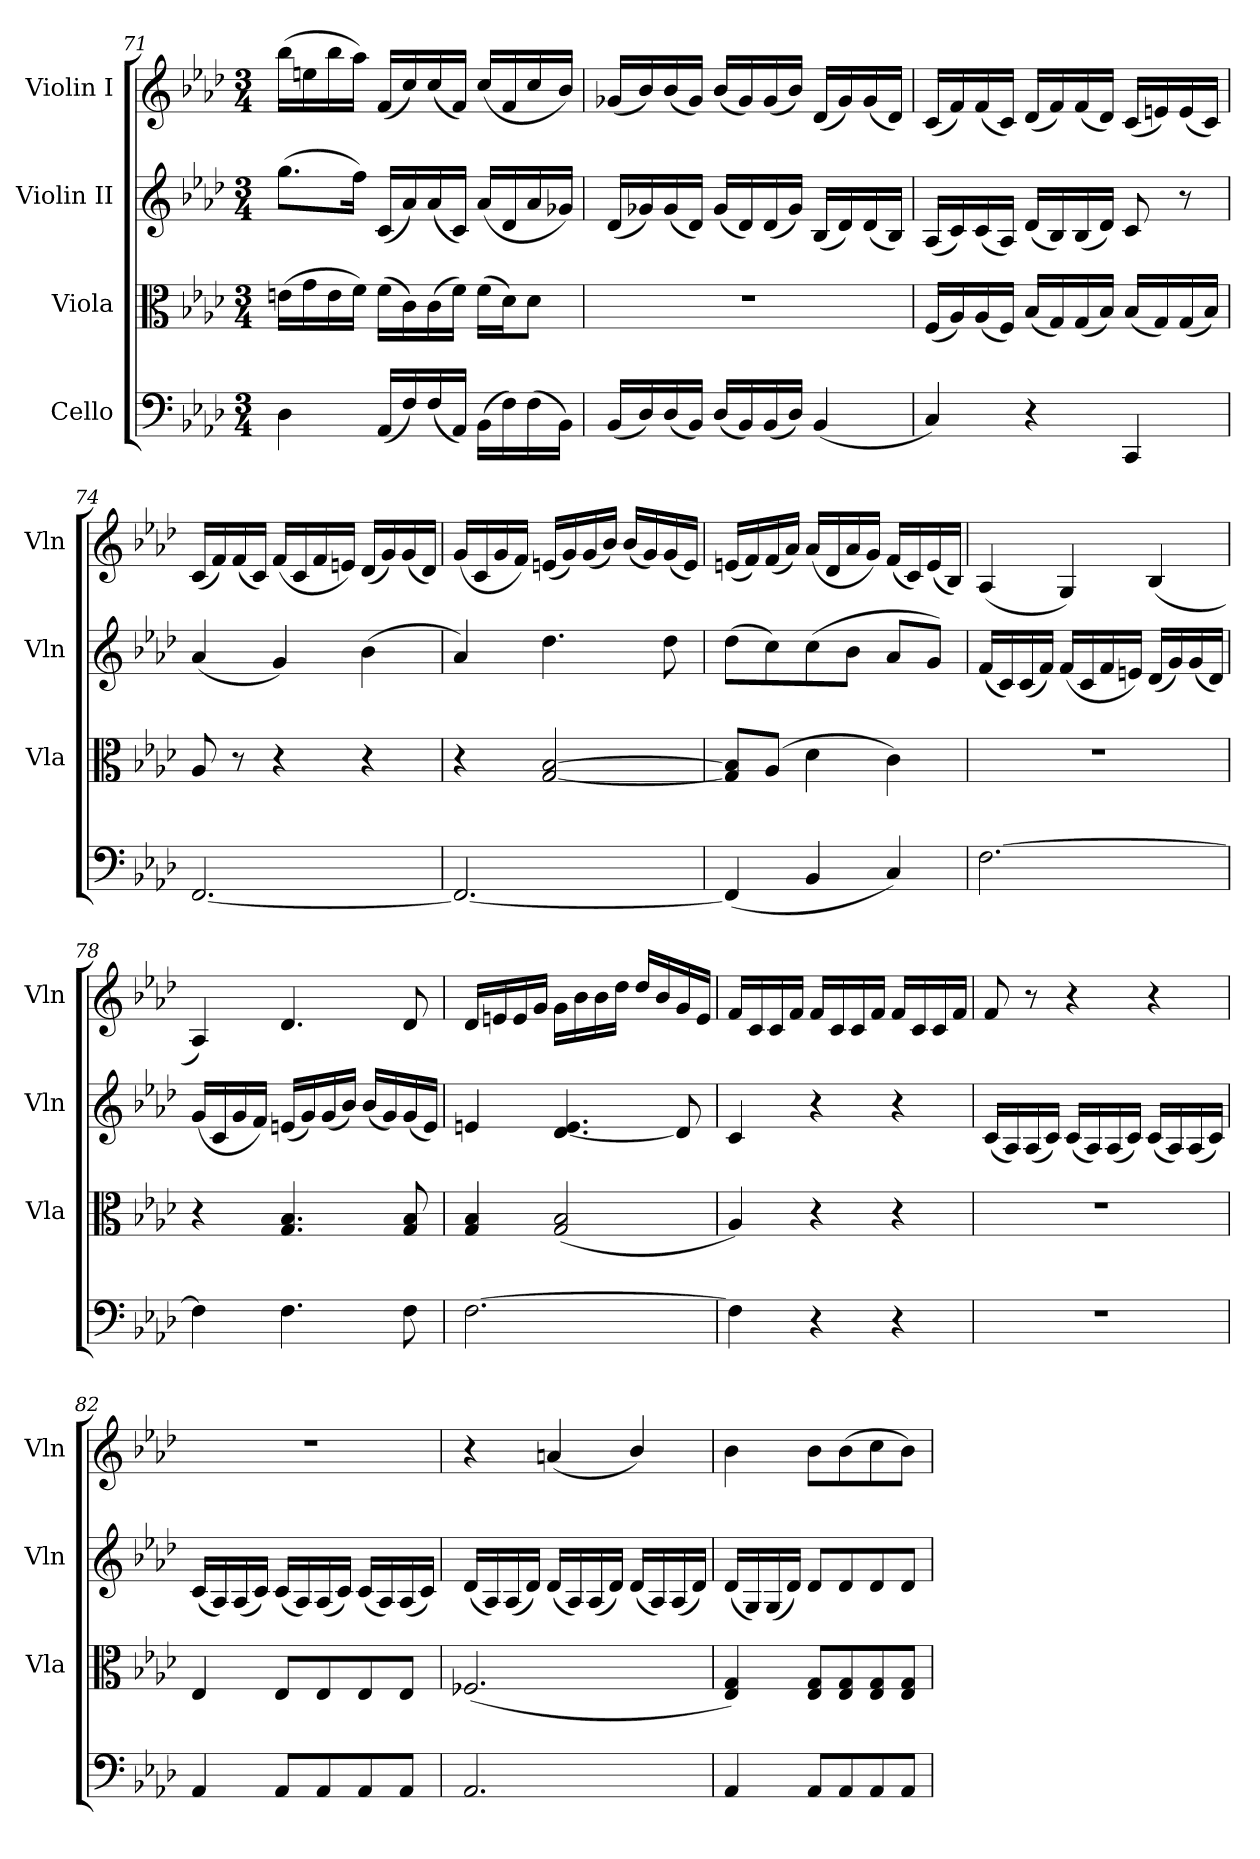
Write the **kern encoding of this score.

**kern	**kern	**kern	**kern
*part4	*part3	*part2	*part1
*staff4	*staff3	*staff2	*staff1
*I"Cello	*I"Viola	*I"Violin II	*I"Violin I
*	*I'Vla	*I'Vln	*I'Vln
*clefF4	*clefC3	*clefG2	*clefG2
*k[b-e-a-d-]	*k[b-e-a-d-]	*k[b-e-a-d-]	*k[b-e-a-d-]
*M3/4	*M3/4	*M3/4	*M3/4
=71	=71	=71	=71
4D-\	(>16en\LL	(>8.gg\L	(>16bb-\LL
.	16g\	.	16een\
.	16e\	.	16bb-\
.	16f\JJ)	16ff\Jk)	16aa-\JJ)
(<16AA-/LL	(>16f\LL	(<16c/LL	(<16f/LL
16F/)	16c\)	16a-/)	16cc/)
(<16F/	(>16c\	(<16a-/	(<16cc/
16AA-/JJ)	16f\JJ)	16c/JJ)	16f/JJ)
(>16BB-\LL	(>16f\LL	(<16a-/LL	(<16cc/LL
16F\)	16d-\J)	16d-/	16f/
(>16F\	8d-\J	16a-/	16cc/
16BB-\JJ)	.	16g-X/JJ)	16b-/JJ)
=72	=72	=72	=72
(<16BB-/LL	2.r	(<16d-/LL	(<16g-X/LL
16D-/)	.	16g-X/)	16b-/)
(<16D-/	.	(<16g-/	(<16b-/
16BB-/JJ)	.	16d-/JJ)	16g-/JJ)
(<16D-/LL	.	(<16g-/LL	(<16b-/LL
16BB-/)	.	16d-/)	16g-/)
(<16BB-/	.	(<16d-/	(<16g-/
16D-/JJ)	.	16g-/JJ)	16b-/JJ)
(<4BB-/	.	(<16B-/LL	(<16d-/LL
.	.	16d-/)	16g-/)
.	.	(<16d-/	(<16g-/
.	.	16B-/JJ)	16d-/JJ)
=73	=73	=73	=73
4C/)	(<16F/LL	(<16A-/LL	(<16c/LL
.	16A-/)	16c/)	16f/)
.	(<16A-/	(<16c/	(<16f/
.	16F/JJ)	16A-/JJ)	16c/JJ)
4r	(<16B-/LL	(<16d-/LL	(<16d-/LL
.	16G/)	16B-/)	16f/)
.	(<16G/	(<16B-/	(<16f/
.	16B-/JJ)	16d-/JJ)	16d-/JJ)
4CC/	(<16B-/LL	8c/	(<16c/LL
.	16G/)	.	16en/)
.	(<16G/	8r	(<16e/
.	16B-/JJ)	.	16c/JJ)
=74	=74	=74	=74
[2.FF/	8A-/	(<4a-/	(<16c/LL
.	.	.	16f/)
.	8r	.	(<16f/
.	.	.	16c/JJ)
.	4r	4g/)	(<16f/LL
.	.	.	16c/
.	.	.	16f/
.	.	.	16en/JJ)
.	4r	(>4b-\	(<16d-/LL
.	.	.	16g/)
.	.	.	(<16g/
.	.	.	16d-/JJ)
=75	=75	=75	=75
2.FF/_	4r	4a-/)	(<16g/LL
.	.	.	16c/
.	.	.	16g/
.	.	.	16f/JJ)
.	[2G/ [2B-/	4.dd-\	(<16en/LL
.	.	.	16g/)
.	.	.	(<16g/
.	.	.	16b-/JJ)
.	.	.	(<16b-/LL
.	.	.	16g/)
.	.	8dd-\	(<16g/
.	.	.	16e/JJ)
!!LO:LB:g=z
=76	=76	=76	=76
(<4FF/]	8G/] 8B-/]L	(>8dd-\L	(<16en/LL
.	.	.	16f/)
.	(>8A-/J	8cc\)	(<16f/
.	.	.	16a-/JJ)
4BB-/	4d-\	(>8cc\	(<16a-/LL
.	.	.	16d-/
.	.	8b-\J	16a-/
.	.	.	16g/JJ)
4C/)	4c\)	8a-/L	(<16f/LL
.	.	.	16c/)
.	.	8g/J)	(<16e/
.	.	.	16B-/JJ)
=77	=77	=77	=77
[2.F\	2.r	(<16f/LL	(<4A-/
.	.	16c/)	.
.	.	(<16c/	.
.	.	16f/JJ)	.
.	.	(<16f/LL	4G/)
.	.	16c/	.
.	.	16f/	.
.	.	16en/JJ)	.
.	.	(<16d-/LL	(<4B-/
.	.	16g/)	.
.	.	(<16g/	.
.	.	16d-/JJ)	.
=78	=78	=78	=78
4F\]	4r	(<16g/LL	4A-/)
.	.	16c/	.
.	.	16g/	.
.	.	16f/JJ)	.
4.F\	4.G/ 4.B-/	(<16en/LL	4.d-/
.	.	16g/)	.
.	.	(<16g/	.
.	.	16b-/JJ)	.
.	.	(<16b-/LL	.
.	.	16g/)	.
8F\	8G/ 8B-/	(<16g/	8d-/
.	.	16e/JJ)	.
=79	=79	=79	=79
[2.F\	4G/ 4B-/	4en/	16d-/LL
.	.	.	16en/
.	.	.	16e/
.	.	.	16g/JJ
.	(>2G/ 2B-/	[4.d-/ 4.e/	16g\LL
.	.	.	16b-\
.	.	.	16b-\
.	.	.	16dd-\JJ
.	.	.	16dd-/LL
.	.	.	16b-/
.	.	8d-/]	16g/
.	.	.	16e/JJ
=80	=80	=80	=80
4F\]	4A-/)	4c/	16f/LL
.	.	.	16c/
.	.	.	16c/
.	.	.	16f/JJ
4r	4r	4r	16f/LL
.	.	.	16c/
.	.	.	16c/
.	.	.	16f/JJ
4r	4r	4r	16f/LL
.	.	.	16c/
.	.	.	16c/
.	.	.	16f/JJ
=81	=81	=81	=81
2.r	2.r	(<16c/LL	8f/
.	.	16A-/)	.
.	.	(<16A-/	8r
.	.	16c/JJ)	.
.	.	(<16c/LL	4r
.	.	16A-/)	.
.	.	(<16A-/	.
.	.	16c/JJ)	.
.	.	(<16c/LL	4r
.	.	16A-/)	.
.	.	(<16A-/	.
.	.	16c/JJ)	.
!!LO:LB:g=z
=82	=82	=82	=82
4AA-/	4E-/	(<16c/LL	2.r
.	.	16A-/)	.
.	.	(<16A-/	.
.	.	16c/JJ)	.
8AA-/L	8E-/L	(<16c/LL	.
.	.	16A-/)	.
8AA-/	8E-/	(<16A-/	.
.	.	16c/JJ)	.
8AA-/	8E-/	(<16c/LL	.
.	.	16A-/)	.
8AA-/J	8E-/J	(<16A-/	.
.	.	16c/JJ)	.
=83	=83	=83	=83
2.AA-/	(<2.F-X/	(<16d-/LL	4r
.	.	16A-/)	.
.	.	(<16A-/	.
.	.	16d-/JJ)	.
.	.	(<16d-/LL	(<4an/
.	.	16A-/)	.
.	.	(<16A-/	.
.	.	16d-/JJ)	.
.	.	(<16d-/LL	4b-/)
.	.	16A-/)	.
.	.	(<16A-/	.
.	.	16d-/JJ)	.
=84	=84	=84	=84
4AA-/	4E-/ 4G/)	(<16d-/LL	4b-\
.	.	16G/)	.
.	.	(<16G/	.
.	.	16d-/JJ)	.
8AA-/L	8E-/ 8G/L	8d-/L	8b-\L
8AA-/	8E-/ 8G/	8d-/	(>8b-\
8AA-/	8E-/ 8G/	8d-/	8cc\
8AA-/J	8E-/ 8G/J	8d-/J	8b-\J)
=	=	=	=
*-	*-	*-	*-
